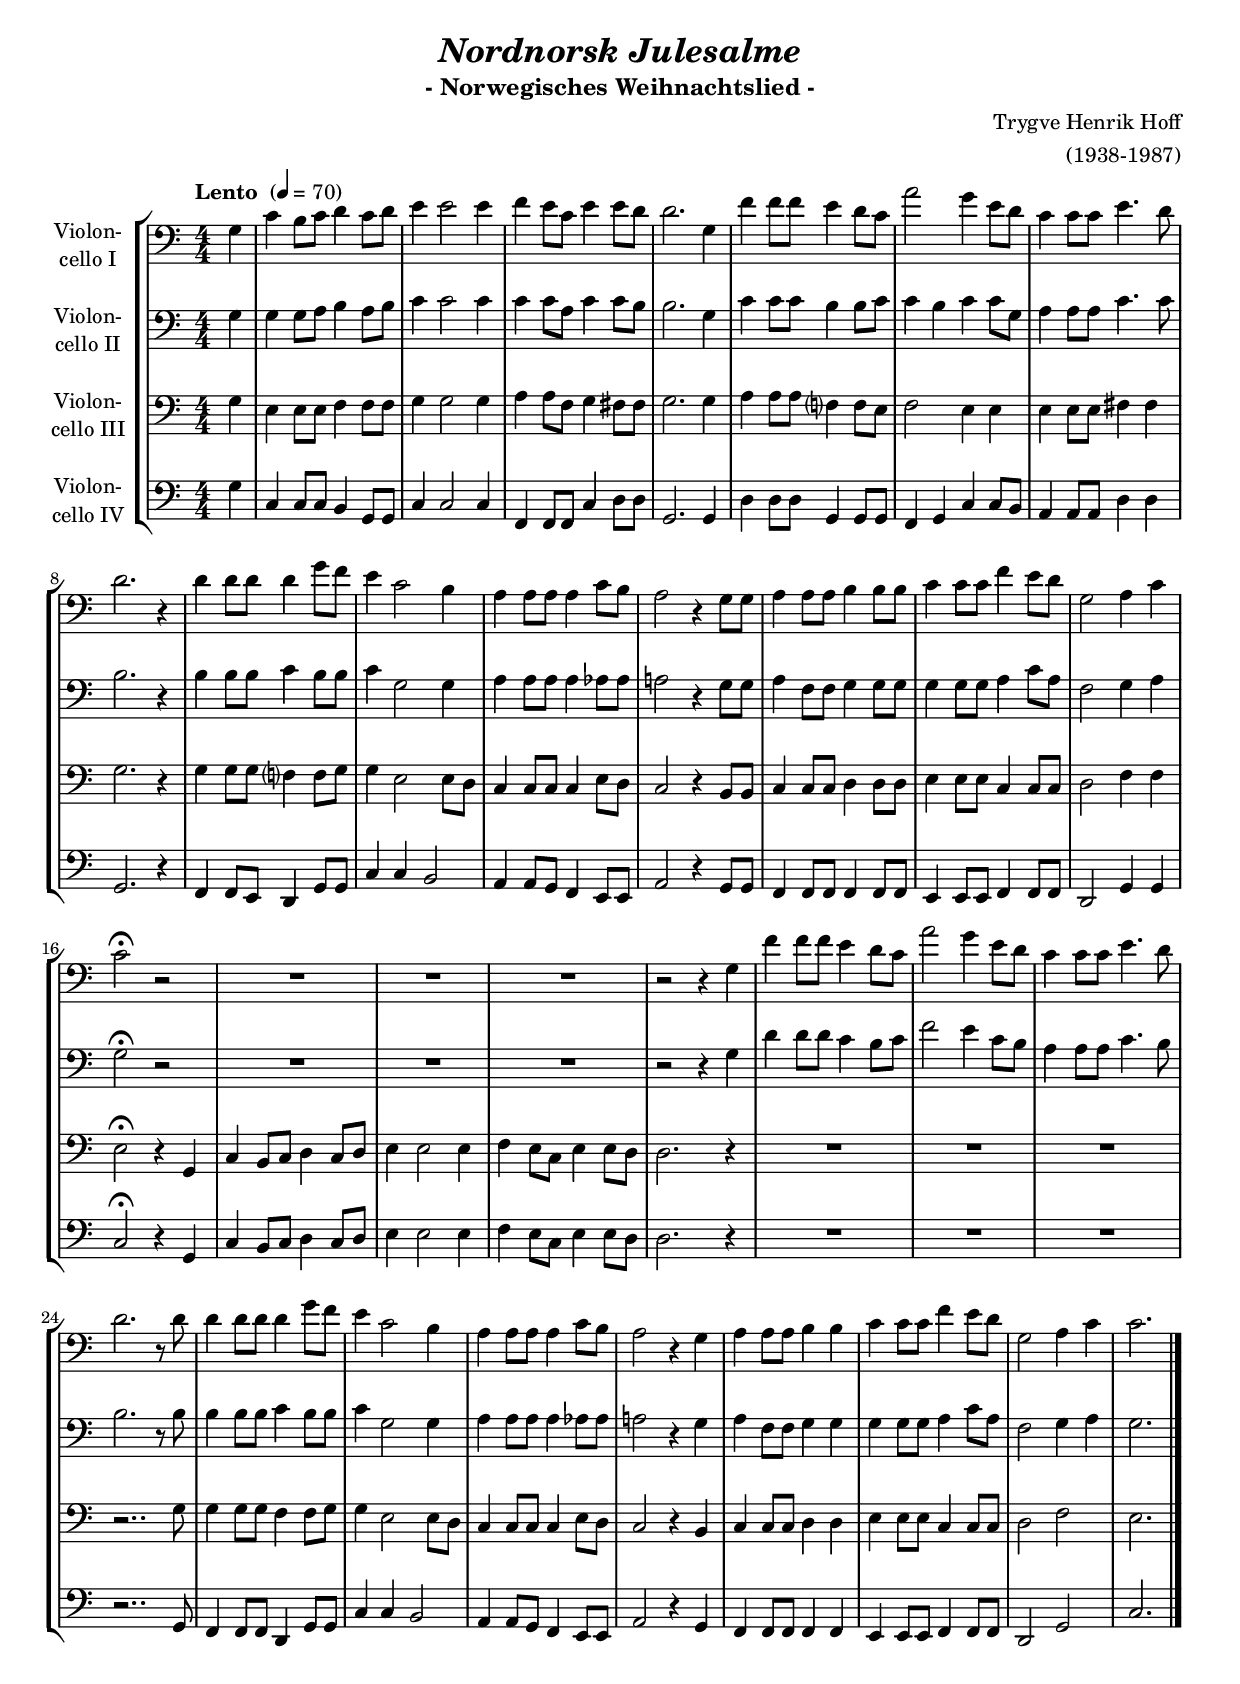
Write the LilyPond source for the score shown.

\version "2.18.2"
\include "deutsch.ly"
  
#(set-global-staff-size 18.25)

\header {
  title     = \markup \bold \italic "Nordnorsk Julesalme"
  subtitle  = "- Norwegisches Weihnachtslied -"
  composer  = "Trygve Henrik Hoff"
  arranger  = "(1938-1987)"
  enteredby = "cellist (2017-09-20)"
%  piece     = ""
}

voiceconsts = {
  \key c \major
  \time 4/4
  \clef "bass"
  \numericTimeSignature
  \compressFullBarRests
  % Set default beaming for all staves
%  \set Timing.beamExceptions = #'()
%  \set Timing.baseMoment     = #(ly:make-moment 1 4)
%  \set Timing.beatStructure  = #'(1 1 1)
  \tempo "Lento " 4=70
}

miba = "cello"

va = \relative c' {
  \voiceconsts

  \partial 4 g4
  c h8 c d4 c8 d
  e4 e2 e4
  f e8 c e4 e8 d
  d2. g,4
  f' f8 f e4 d8 c

  a'2 g4 e8 d
  c4 c8 c e4. d8
  d2. r4
  d d8 d d4 g8 f
  e4 c2 h4
  a a8 a a4 c8 h

  a2 r4 g8 g
  a4 a8 a h4 h8 h
  c4 c8 c f4 e8 d
  g,2 a4 c
  c2\fermata r
  
  R1*3
  r2 r4 g
  f' f8 f e4 d8 c
  a'2 g4 e8 d
  c4 c8 c e4. d8
  d2. r8 d

  d4 d8 d d4 g8 f
  e4 c2 h4
  a a8 a a4 c8 h
  a2 r4 g
  a a8 a h4 h
  c c8 c f4 e8 d

  g,2 a4 c
  c2. \bar "|."
}

vb = \relative c' {
  \voiceconsts

  \partial 4 g4
  g g8 a h4 a8 h
  c4 c2 c4
  c c8 a c4 c8 h
  h2. g4
  c c8 c h4 h8 c

  c4 h c c8 g
  a4 a8 a c4. c8
  h2. r4
  h h8 h c4 h8 h
  c4 g2 g4
  a a8 a a4 as8 as

  a!2 r4 g8 g
  a4 f8 f g4 g8 g
  g4 g8 g a4 c8 a
  f2 g4 a
  g2\fermata r

  R1*3
  r2 r4 g
  d' d8 d c4 h8 c
  f2 e4 c8 h
  a4 a8 a c4. h8
  h2. r8 h

  h4 h8 h c4 h8 h
  c4 g2 g4
  a a8 a a4 as8 as
  a!2 r4 g
  a f8 f g4 g
  g g8 g a4 c8 a

  f2 g4 a
  g2. \bar "|."
}

vc = \relative c' {
  \voiceconsts

  \partial 4 g4
  e e8 e f4 f8 f
  g4 g2 g4
  a a8 f g4 fis8 fis
  g2. g4
  a a8 a f?4 f8 e

  f2 e4 e
  e e8 e fis4 fis
  g2. r4
  g4 g8 g f?4 f8 g
  g4 e2 e8 d
  c4 c8 c c4 e8 d

  c2 r4 h8 h
  c4 c8 c d4 d8 d
  e4 e8 e c4 c8 c
  d2 f4 f
  e2\fermata r4 g,
  c h8 c d4 c8 d

  e4 e2 e4
  f e8 c e4 e8 d
  d2. r4
  R1*3
  r2.. g8

  g4 g8 g f4 f8 g
  g4 e2 e8 d
  c4 c8 c c4 e8 d
  c2 r4 h
  c c8 c d4 d
  e e8 e c4 c8 c

  d2 f
  e2. \bar "|."
}

vd = \relative c' {
  \voiceconsts

  \partial 4 g4
  c, c8 c h4 g8 g
  c4 c2 c4
  f, f8 f c'4 d8 d
  g,2. g4
  d' d8 d g,4 g8 g

  f4 g c c8 h
  a4 a8 a d4 d
  g,2. r4
  f f8 e d4 g8 g
  c4 c h2
  a4 a8 g f4 e8 e

  a2 r4 g8 g
  f4 f8 f f4 f8 f
  e4 e8 e f4 f8 f
  d2 g4 g
  c2\fermata r4 g
  c h8 c d4 c8 d

  e4 e2 e4
  f e8 c e4 e8 d
  d2. r4
  R1*3
  r2.. g,8

  f4 f8 f d4 g8 g
  c4 c h2
  a4 a8 g f4 e8 e
  a2 r4 g
  f f8 f f4 f
  e e8 e f4 f8 f

  d2 g
  c2. \bar "|."
}


music = \new StaffGroup <<
      \new Staff {
	\set Staff.midiInstrument = \miba
	\set Staff.instrumentName = \markup \center-column { "Violon-" "cello I" }
	\transpose c c { \va }
      }

      \new Staff {
	\set Staff.midiInstrument = \miba
	\set Staff.instrumentName = \markup \center-column { "Violon-" "cello II" }
	\transpose c c { \vb }
      }

      \new Staff {
	\set Staff.midiInstrument = \miba
	\set Staff.instrumentName = \markup \center-column { "Violon-" "cello III" }
	\transpose c c { \vc }
      }

      \new Staff {
	\set Staff.midiInstrument = \miba
	\set Staff.instrumentName = \markup \center-column { "Violon-" "cello IV" }
	\transpose c c { \vd }
      }
>>

\book {
  \score {
    \music
    \layout {}
  }

  \score {
    \unfoldRepeats \music

    \midi {
      \context {
        \Score
      }
    }
  }
}
